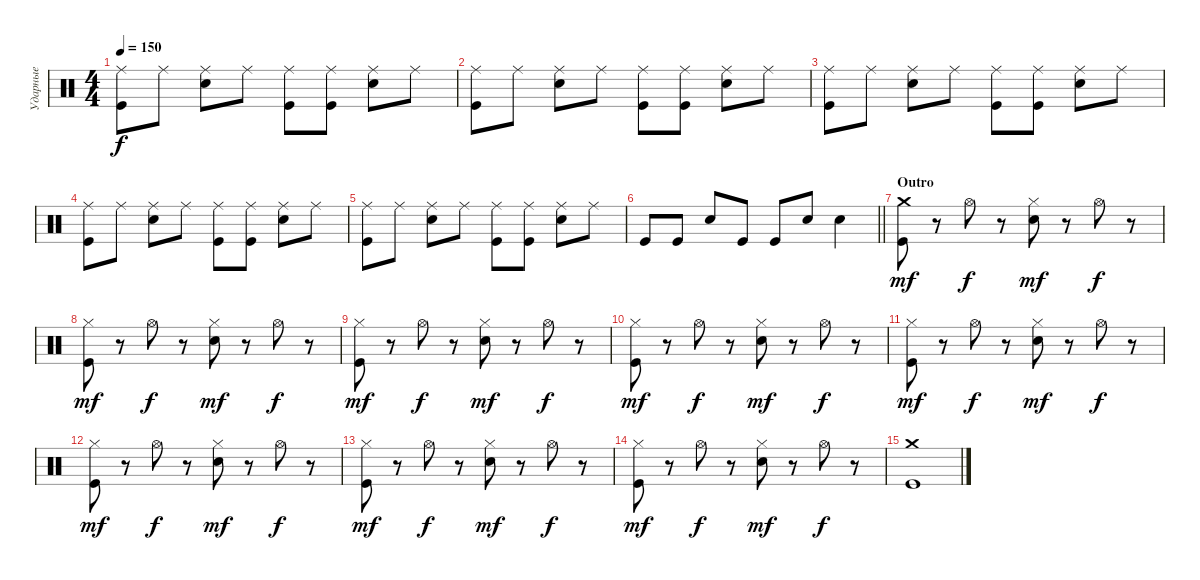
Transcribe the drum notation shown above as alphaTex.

\track ("Ударные" "Ударные") {instrument percussion}
\staff {score}
\articulation defaults
\ts (4 4)
\tempo 150
\clef neutral
\ks c
("Ride (middle)" "Kick (hit)").8{dy f} "Ride (middle)".8 ("Ride (middle)" "Electric Snare (hit)").8 "Ride (middle)".8 ("Ride (middle)" "Kick (hit)").8 ("Ride (middle)" "Kick (hit)").8 ("Ride (middle)" "Electric Snare (hit)").8 "Ride (middle)".8 |
("Ride (middle)" "Kick (hit)").8 "Ride (middle)".8 ("Ride (middle)" "Electric Snare (hit)").8 "Ride (middle)".8 ("Ride (middle)" "Kick (hit)").8 ("Ride (middle)" "Kick (hit)").8 ("Ride (middle)" "Electric Snare (hit)").8 "Ride (middle)".8 |
("Ride (middle)" "Kick (hit)").8 "Ride (middle)".8 ("Ride (middle)" "Electric Snare (hit)").8 "Ride (middle)".8 ("Ride (middle)" "Kick (hit)").8 ("Ride (middle)" "Kick (hit)").8 ("Ride (middle)" "Electric Snare (hit)").8 "Ride (middle)".8 |
("Ride (middle)" "Kick (hit)").8 "Ride (middle)".8 ("Ride (middle)" "Electric Snare (hit)").8 "Ride (middle)".8 ("Ride (middle)" "Kick (hit)").8 ("Ride (middle)" "Kick (hit)").8 ("Ride (middle)" "Electric Snare (hit)").8 "Ride (middle)".8 |
("Ride (middle)" "Kick (hit)").8 "Ride (middle)".8 ("Ride (middle)" "Electric Snare (hit)").8 "Ride (middle)".8 ("Ride (middle)" "Kick (hit)").8 ("Ride (middle)" "Kick (hit)").8 ("Ride (middle)" "Electric Snare (hit)").8 "Ride (middle)".8 |
\barLineRight lightlight "Kick (hit)".8 "Kick (hit)".8 "Electric Snare (hit)".8 "Kick (hit)".8 "Kick (hit)".8 "Electric Snare (hit)".8 "Electric Snare (hit)".4
|
\section ("" "Outro")
("Kick (hit)" "Crash medium (hit)").8{dy mf} r.8 "Hi-Hat (open)".8{dy f} r.8 ("Electric Snare (hit)" "Hi-Hat (closed)").8{dy mf} r.8 "Hi-Hat (open)".8{dy f} r.8 |
("Kick (hit)" "Hi-Hat (closed)").8{dy mf} r.8 "Hi-Hat (open)".8{dy f} r.8 ("Electric Snare (hit)" "Hi-Hat (closed)").8{dy mf} r.8 "Hi-Hat (open)".8{dy f} r.8 |
("Kick (hit)" "Hi-Hat (closed)").8{dy mf} r.8 "Hi-Hat (open)".8{dy f} r.8 ("Electric Snare (hit)" "Hi-Hat (closed)").8{dy mf} r.8 "Hi-Hat (open)".8{dy f} r.8 |
("Kick (hit)" "Hi-Hat (closed)").8{dy mf} r.8 "Hi-Hat (open)".8{dy f} r.8 ("Electric Snare (hit)" "Hi-Hat (closed)").8{dy mf} r.8 "Hi-Hat (open)".8{dy f} r.8 |
("Kick (hit)" "Hi-Hat (closed)").8{dy mf} r.8 "Hi-Hat (open)".8{dy f} r.8 ("Electric Snare (hit)" "Hi-Hat (closed)").8{dy mf} r.8 "Hi-Hat (open)".8{dy f} r.8 |
("Kick (hit)" "Hi-Hat (closed)").8{dy mf} r.8 "Hi-Hat (open)".8{dy f} r.8 ("Electric Snare (hit)" "Hi-Hat (closed)").8{dy mf} r.8 "Hi-Hat (open)".8{dy f} r.8 |
("Kick (hit)" "Hi-Hat (closed)").8{dy mf} r.8 "Hi-Hat (open)".8{dy f} r.8 ("Electric Snare (hit)" "Hi-Hat (closed)").8{dy mf} r.8 "Hi-Hat (open)".8{dy f} r.8 |
("Kick (hit)" "Hi-Hat (closed)").8{dy mf} r.8 "Hi-Hat (open)".8{dy f} r.8 ("Electric Snare (hit)" "Hi-Hat (closed)").8{dy mf} r.8 "Hi-Hat (open)".8{dy f} r.8 |
("Crash medium (hit)" "Kick (hit)").1
